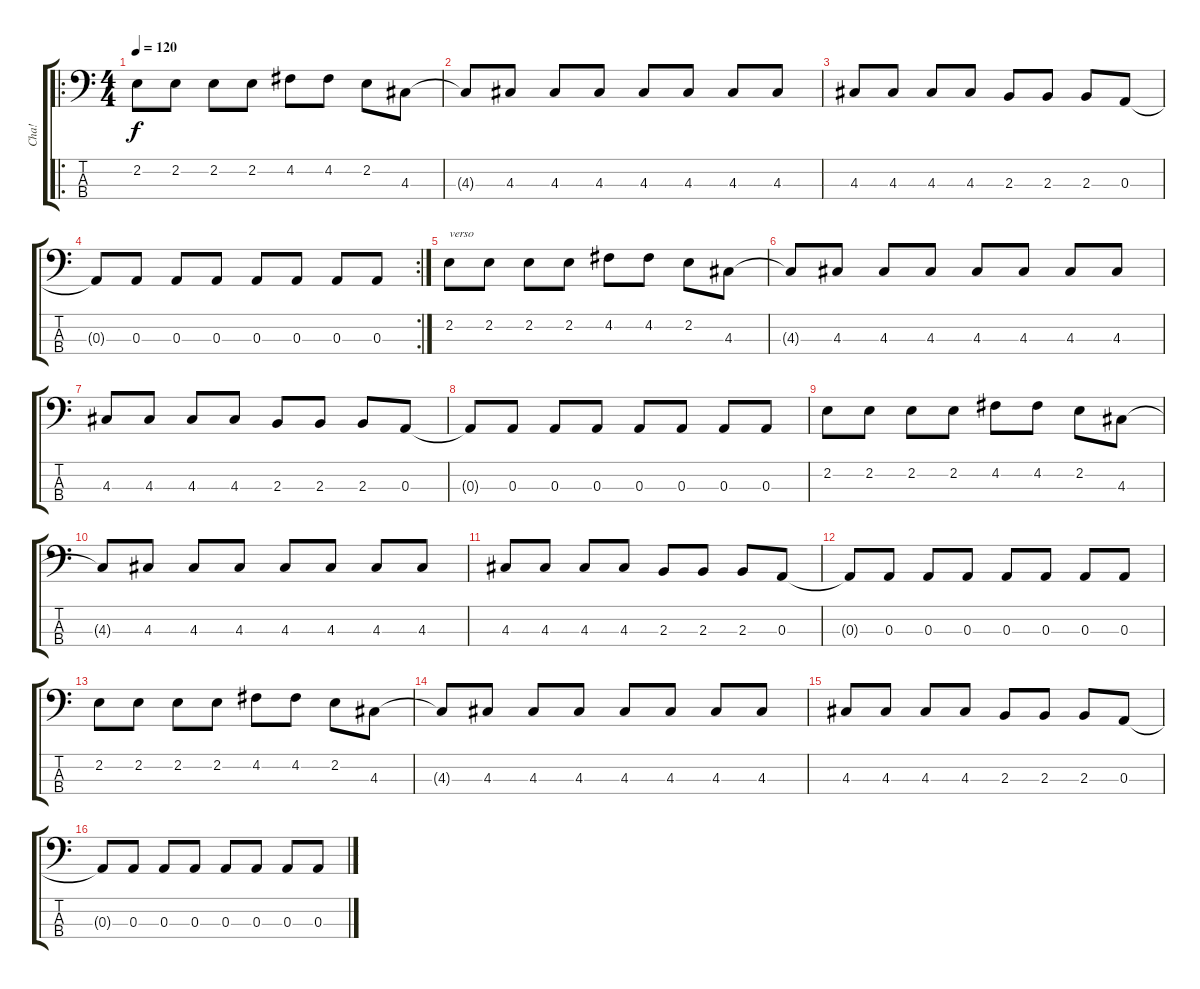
\track ("Cha!" "Cha!") {instrument electricbasspick}
\staff {score tabs}
\tuning (G2 D2 A1 E1) {hide}
\ro
\ts (4 4)
\tempo 120
\clef f4
\ks c
2.2.8{dy f instrument electricbasspick} 2.2.8 2.2.8 2.2.8 4.2.8 4.2.8 2.2.8 4.3.8 |
4.3{t}.8 4.3.8 4.3.8 4.3.8 4.3.8 4.3.8 4.3.8 4.3.8 |
4.3.8 4.3.8 4.3.8 4.3.8 2.3.8 2.3.8 2.3.8 0.3.8 |
\rc 2
0.3{t}.8 0.3.8 0.3.8 0.3.8 0.3.8 0.3.8 0.3.8 0.3.8 |
2.2.8{txt "verso"} 2.2.8 2.2.8 2.2.8 4.2.8 4.2.8 2.2.8 4.3.8 |
4.3{t}.8 4.3.8 4.3.8 4.3.8 4.3.8 4.3.8 4.3.8 4.3.8 |
4.3.8 4.3.8 4.3.8 4.3.8 2.3.8 2.3.8 2.3.8 0.3.8 |
0.3{t}.8 0.3.8 0.3.8 0.3.8 0.3.8 0.3.8 0.3.8 0.3.8 |
2.2.8 2.2.8 2.2.8 2.2.8 4.2.8 4.2.8 2.2.8 4.3.8 |
4.3{t}.8 4.3.8 4.3.8 4.3.8 4.3.8 4.3.8 4.3.8 4.3.8 |
4.3.8 4.3.8 4.3.8 4.3.8 2.3.8 2.3.8 2.3.8 0.3.8 |
0.3{t}.8 0.3.8 0.3.8 0.3.8 0.3.8 0.3.8 0.3.8 0.3.8 |
2.2.8 2.2.8 2.2.8 2.2.8 4.2.8 4.2.8 2.2.8 4.3.8 |
4.3{t}.8 4.3.8 4.3.8 4.3.8 4.3.8 4.3.8 4.3.8 4.3.8 |
4.3.8 4.3.8 4.3.8 4.3.8 2.3.8 2.3.8 2.3.8 0.3.8 |
0.3{t}.8 0.3.8 0.3.8 0.3.8 0.3.8 0.3.8 0.3.8 0.3.8
